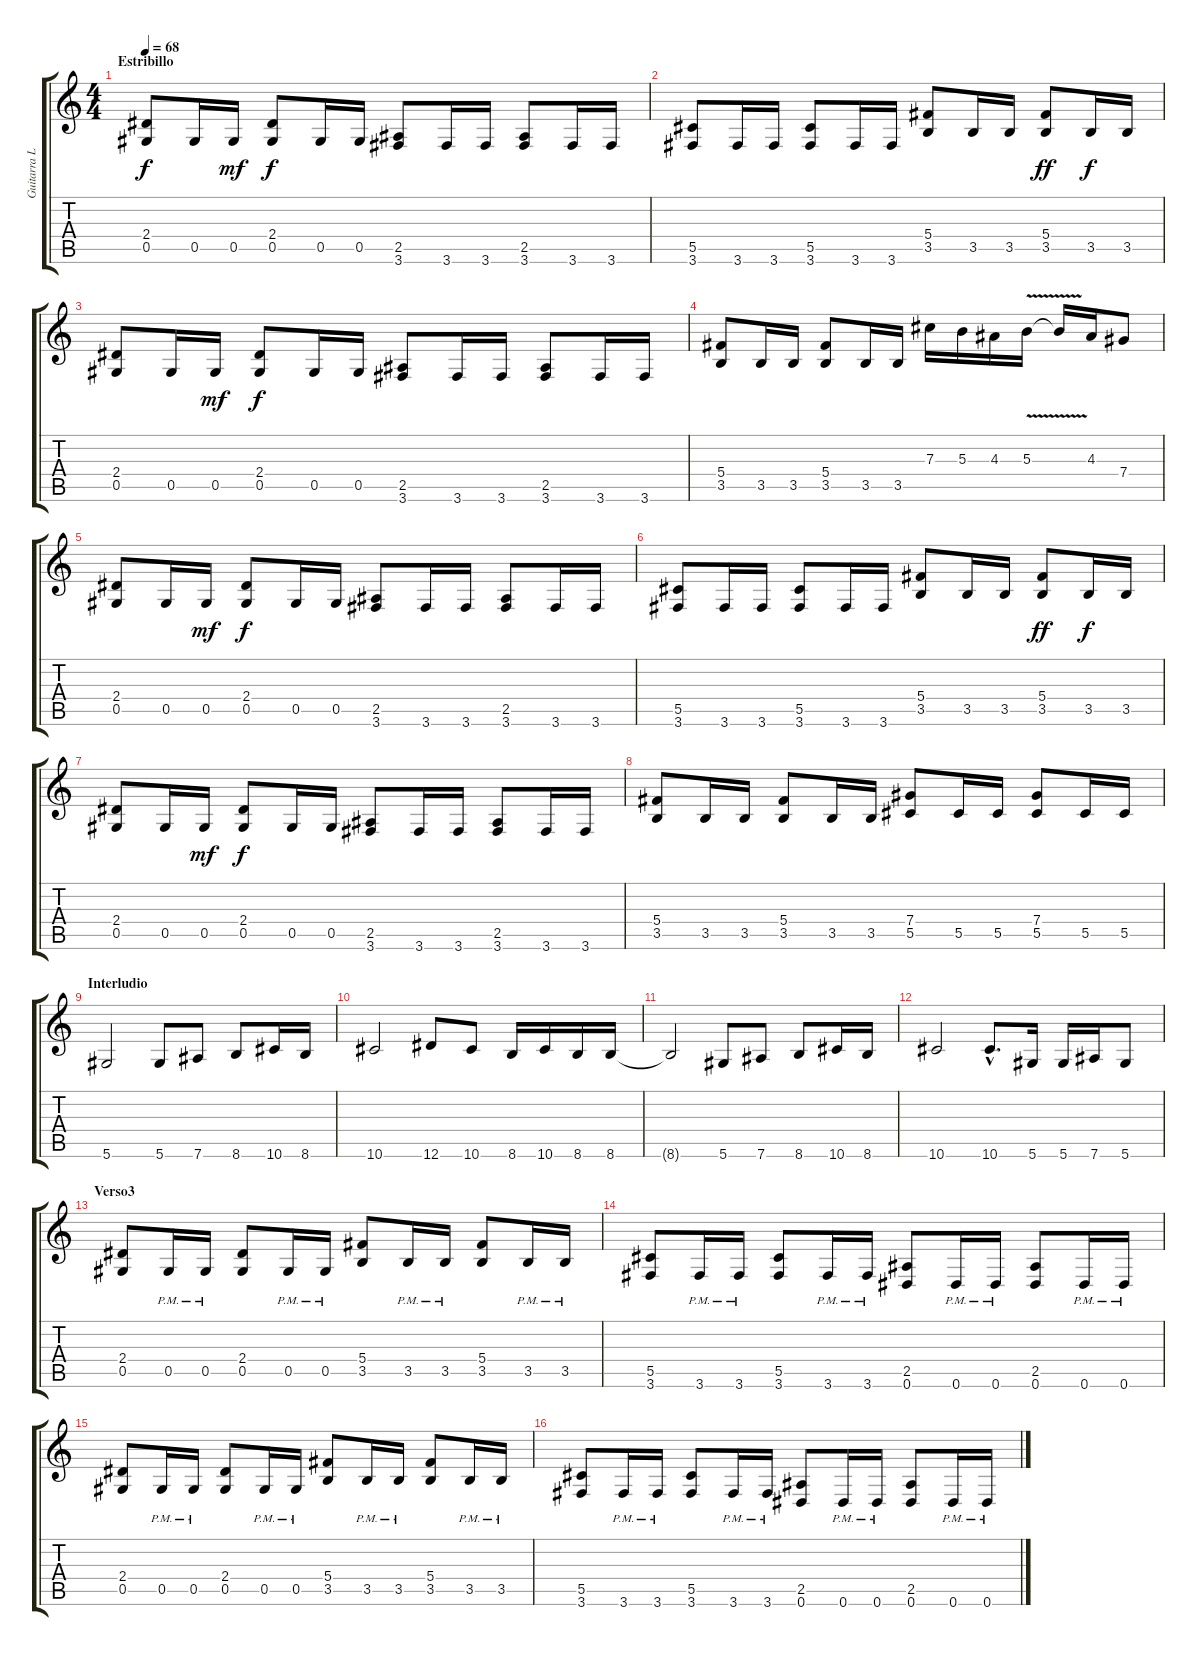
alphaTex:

\track ("Guitarra Lider 2" "Guitarra L") {instrument distortionguitar}
\staff {score tabs}
\tuning (Eb4 Bb3 Gb3 Db3 Ab2 Eb2) {hide}
\ts (4 4)
\section ("" "Estribillo")
\tempo 68
\clef g2
\ks c
(2.4 0.5).8{dy f} 0.5.16 0.5.16{dy mf} (2.4 0.5).8{dy f} 0.5.16 0.5.16 (2.5 3.6).8 3.6.16 3.6.16 (2.5 3.6).8 3.6.16 3.6.16 |
(5.5 3.6).8 3.6.16 3.6.16 (5.5 3.6).8 3.6.16 3.6.16 (5.4 3.5).8 3.5.16 3.5.16 (5.4 3.5).8{dy ff} 3.5.16{dy f} 3.5.16 |
(2.4 0.5).8 0.5.16 0.5.16{dy mf} (2.4 0.5).8{dy f} 0.5.16 0.5.16 (2.5 3.6).8 3.6.16 3.6.16 (2.5 3.6).8 3.6.16 3.6.16 |
(5.4 3.5).8 3.5.16 3.5.16 (5.4 3.5).8 3.5.16 3.5.16 7.3.16 5.3.16 4.3.16 5.3{v}.16 5.3{t}.16 4.3.16 7.4.8 |
(2.4 0.5).8 0.5.16 0.5.16{dy mf} (2.4 0.5).8{dy f} 0.5.16 0.5.16 (2.5 3.6).8 3.6.16 3.6.16 (2.5 3.6).8 3.6.16 3.6.16 |
(5.5 3.6).8 3.6.16 3.6.16 (5.5 3.6).8 3.6.16 3.6.16 (5.4 3.5).8 3.5.16 3.5.16 (5.4 3.5).8{dy ff} 3.5.16{dy f} 3.5.16 |
(2.4 0.5).8 0.5.16 0.5.16{dy mf} (2.4 0.5).8{dy f} 0.5.16 0.5.16 (2.5 3.6).8 3.6.16 3.6.16 (2.5 3.6).8 3.6.16 3.6.16 |
(5.4 3.5).8 3.5.16 3.5.16 (5.4 3.5).8 3.5.16 3.5.16 (7.4 5.5).8 5.5.16 5.5.16 (7.4 5.5).8 5.5.16 5.5.16 |
\section ("" "Interludio")
5.6.2 5.6.8 7.6.8 8.6.8 10.6.16 8.6.16 |
10.6.2 12.6.8 10.6.8 8.6.16 10.6.16 8.6.16 8.6.16 |
8.6{t}.2 5.6.8 7.6.8 8.6.8 10.6.16 8.6.16 |
10.6.2 10.6{hac}.8{d} 5.6.16 5.6.16 7.6.16 5.6.8 |
\section ("" "Verso3")
(2.4 0.5).8 0.5{pm}.16 0.5{pm}.16 (2.4 0.5).8 0.5{pm}.16 0.5{pm}.16 (5.4 3.5).8 3.5{pm}.16 3.5{pm}.16 (5.4 3.5).8 3.5{pm}.16 3.5{pm}.16 |
(5.5 3.6).8 3.6{pm}.16 3.6{pm}.16 (5.5 3.6).8 3.6{pm}.16 3.6{pm}.16 (2.5 0.6).8 0.6{pm}.16 0.6{pm}.16 (2.5 0.6).8 0.6{pm}.16 0.6{pm}.16 |
(2.4 0.5).8 0.5{pm}.16 0.5{pm}.16 (2.4 0.5).8 0.5{pm}.16 0.5{pm}.16 (5.4 3.5).8 3.5{pm}.16 3.5{pm}.16 (5.4 3.5).8 3.5{pm}.16 3.5{pm}.16 |
(5.5 3.6).8 3.6{pm}.16 3.6{pm}.16 (5.5 3.6).8 3.6{pm}.16 3.6{pm}.16 (2.5 0.6).8 0.6{pm}.16 0.6{pm}.16 (2.5 0.6).8 0.6{pm}.16 0.6{pm}.16
